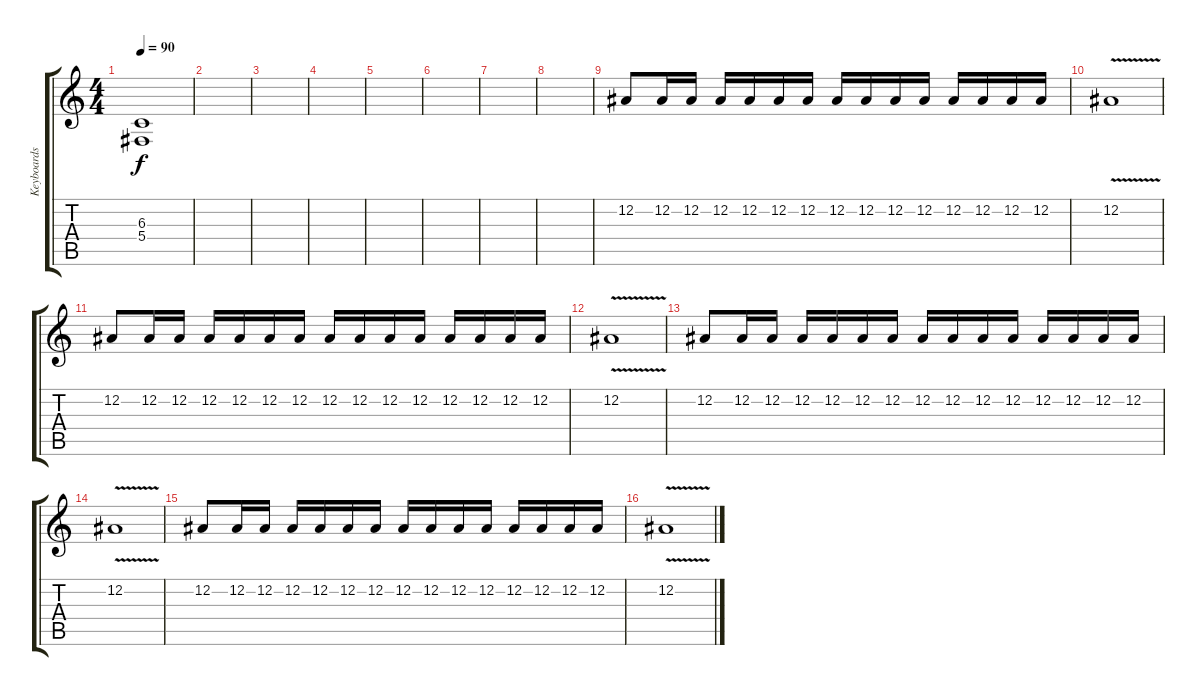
\track ("Keyboards" "Keyboards") {instrument synthvoice}
\staff {score tabs}
\tuning (Eb4 Bb3 Gb3 Db3 Ab2 Db2) {hide}
\ts (4 4)
\tempo 90
\clef g2
\ks c
(6.3 5.4).1{dy f volume 8} |
|
|
|
|
|
|
|
12.2.8{volume 13} 12.2.16 12.2.16 12.2.16 12.2.16 12.2.16 12.2.16 12.2.16 12.2.16 12.2.16 12.2.16 12.2.16 12.2.16 12.2.16 12.2.16 |
12.2{v}.1 |
12.2.8{volume 13} 12.2.16 12.2.16 12.2.16 12.2.16 12.2.16 12.2.16 12.2.16 12.2.16 12.2.16 12.2.16 12.2.16 12.2.16 12.2.16 12.2.16 |
12.2{v}.1 |
12.2.8{volume 13} 12.2.16 12.2.16 12.2.16 12.2.16 12.2.16 12.2.16 12.2.16 12.2.16 12.2.16 12.2.16 12.2.16 12.2.16 12.2.16 12.2.16 |
12.2{v}.1 |
12.2.8{volume 13} 12.2.16 12.2.16 12.2.16 12.2.16 12.2.16 12.2.16 12.2.16 12.2.16 12.2.16 12.2.16 12.2.16 12.2.16 12.2.16 12.2.16 |
12.2{v}.1
